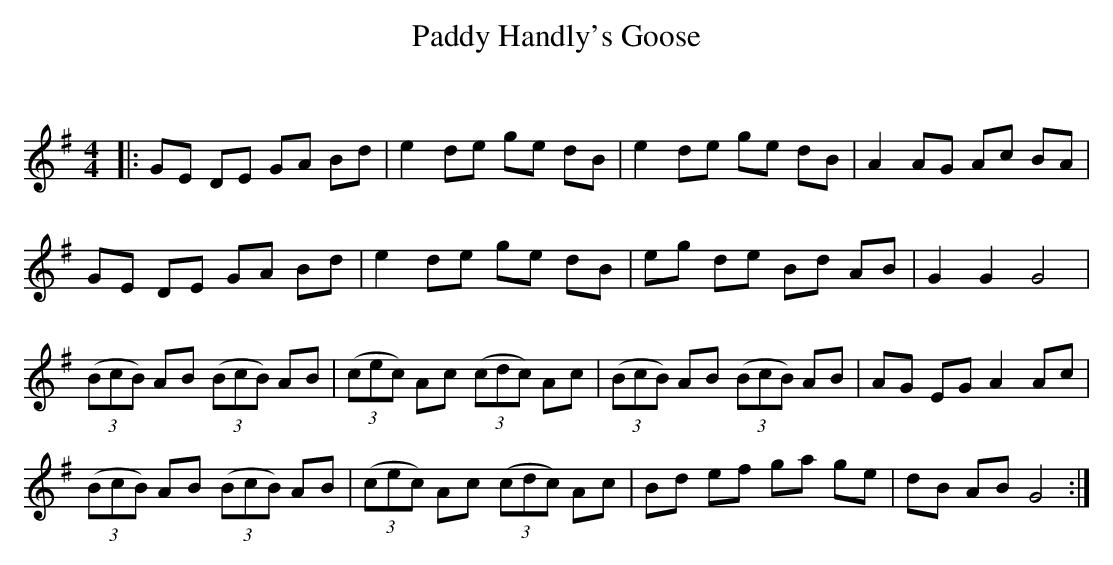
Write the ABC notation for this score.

X:1
T: Paddy Handly's Goose
C:
Q: 232
K:G
M:4/4
L:1/8
|:GE DE GA Bd|e2 de ge dB|e2 de ge dB|A2 AG Ac BA|
GE DE GA Bd|e2 de ge dB|eg de Bd AB|G2 G2 G4|
((3BcB) AB ((3BcB) AB|((3cec) Ac ((3cdc) Ac|((3BcB) AB ((3BcB) AB|AG EG A2 Ac|
((3BcB) AB ((3BcB) AB|((3cec) Ac ((3cdc) Ac|Bd ef ga ge|dB AB G4:|
